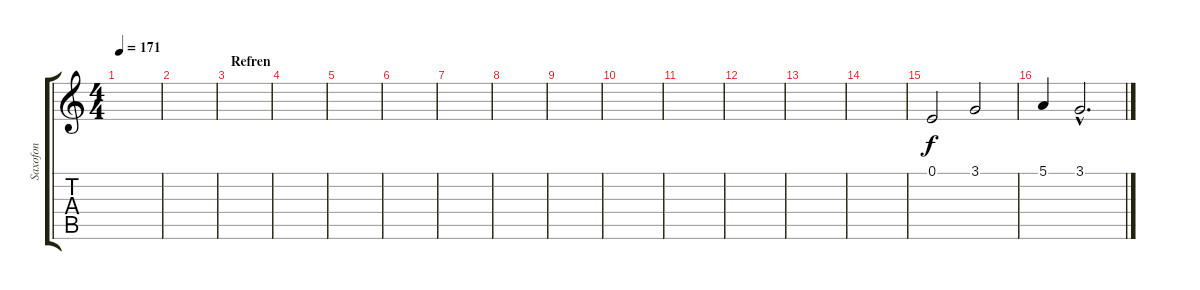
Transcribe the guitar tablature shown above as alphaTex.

\track ("Saxofon" "Saxofon") {instrument sopranosax}
\staff {score tabs}
\tuning (E4 B3 G3 D3 A2 E2) {hide}
\ts (4 4)
\tempo 171
\clef g2
\ks c
|
|
\section ("" "Refren")
|
|
|
|
|
|
|
|
|
|
|
|
0.1.2 3.1.2 |
5.1.4 3.1{hac}.2{d}
